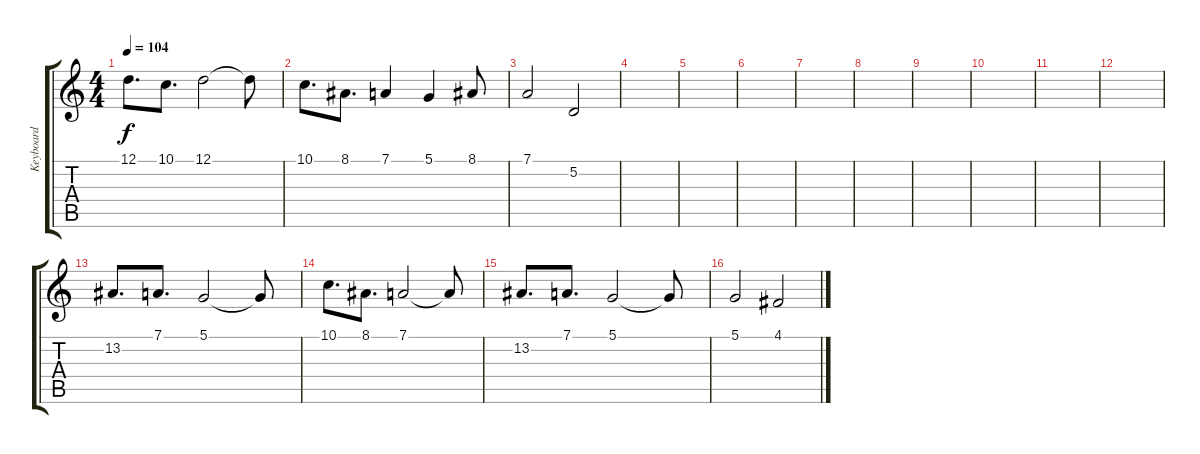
\track ("Keyboard" "Keyboard") {instrument synthstrings1}
\staff {score tabs}
\tuning (D4 A3 F3 C3 G2 D2) {hide}
\ts (4 4)
\tempo 104
\clef g2
\ks c
12.1.8{d dy f} 10.1.8{d} 12.1.2 12.1{t}.8 |
10.1.8{d} 8.1.8{d} 7.1.4 5.1.4 8.1.8 |
7.1.2 5.2.2 |
|
|
|
|
|
|
|
|
|
13.2.8{d} 7.1.8{d} 5.1.2 5.1{t}.8 |
10.1.8{d} 8.1.8{d} 7.1.2 7.1{t}.8 |
13.2.8{d} 7.1.8{d} 5.1.2 5.1{t}.8 |
5.1.2 4.1.2
